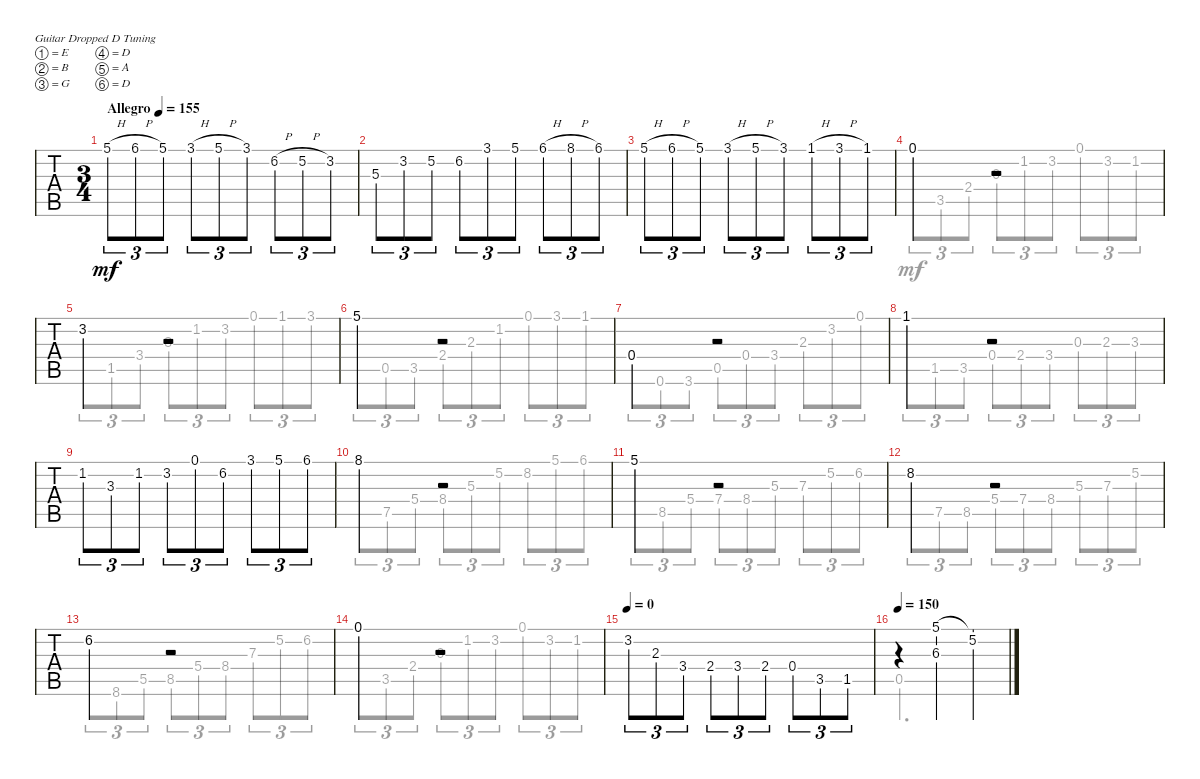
\bracketExtendMode groupsimilarinstruments
\singleTrackTrackNamePolicy hidden
\multiTrackTrackNamePolicy hidden
\firstSystemTrackNameOrientation horizontal
\otherSystemsTrackNameOrientation horizontal
\track ("Untitled" "N-Gt") {instrument acousticgrandpiano}
\staff {tabs}
\tuning (E4 B3 G3 D3 A2 D2)
\displaytranspose 12
\voice
\ts (3 4)
\tempo (155 "Allegro")
\clef g2
\ks dminor
5.1{h}.8{tu (3 2) dy mf instrument acousticgrandpiano} 6.1{h}.8{tu (3 2)} 5.1.8{tu (3 2)} 3.1{h}.8{tu (3 2)} 5.1{h}.8{tu (3 2)} 3.1.8{tu (3 2)} 6.2{h}.8{tu (3 2)} 5.2{h}.8{tu (3 2)} 3.2.8{tu (3 2)} |
5.3.8{tu (3 2)} 3.2.8{tu (3 2)} 5.2.8{tu (3 2)} 6.2.8{tu (3 2)} 3.1.8{tu (3 2)} 5.1.8{tu (3 2)} 6.1{h}.8{tu (3 2)} 8.1{h}.8{tu (3 2)} 6.1.8{tu (3 2)} |
5.1{h}.8{tu (3 2)} 6.1{h}.8{tu (3 2)} 5.1.8{tu (3 2)} 3.1{h}.8{tu (3 2)} 5.1{h}.8{tu (3 2)} 3.1.8{tu (3 2)} 1.1{h}.8{tu (3 2)} 3.1{h}.8{tu (3 2)} 1.1.8{tu (3 2)} |
0.1.4 r.2 |
3.2.4 r.2 |
5.1.4 r.2 |
0.4.4 r.2 |
1.1.4 r.2 |
1.2.8{tu (3 2)} 3.3.8{tu (3 2)} 1.2.8{tu (3 2)} 3.2.8{tu (3 2)} 0.1.8{tu (3 2)} 6.2.8{tu (3 2)} 3.1.8{tu (3 2)} 5.1.8{tu (3 2)} 6.1.8{tu (3 2)} |
8.1.4 r.2 |
5.1.4 r.2 |
8.2.4 r.2 |
6.2.4 r.2 |
0.1.4 r.2 |
\tempo 0
3.2.8{tu (3 2)} 2.3.8{tu (3 2)} 3.4.8{tu (3 2)} 2.4.8{tu (3 2)} 3.4.8{tu (3 2)} 2.4.8{tu (3 2)} 0.4.8{tu (3 2)} 3.5.8{tu (3 2)} 1.5.8{tu (3 2)} |
\tempo 150
r.4 (5.1 6.3).4 (5.1{t} 5.2).4
\voice
\clef g2
\ottava regular
\simile none
\ks dminor
|
|
|
0.1.8{tu (3 2)} 3.5.8{tu (3 2)} 2.4.8{tu (3 2)} 0.3.8{tu (3 2)} 1.2.8{tu (3 2)} 3.2.8{tu (3 2)} 0.1.8{tu (3 2)} 3.2.8{tu (3 2)} 1.2.8{tu (3 2)} |
3.2.8{tu (3 2)} 1.5.8{tu (3 2)} 3.4.8{tu (3 2)} 3.3.8{tu (3 2)} 1.2.8{tu (3 2)} 3.2.8{tu (3 2)} 0.1.8{tu (3 2)} 1.1.8{tu (3 2)} 3.1.8{tu (3 2)} |
5.1.8{tu (3 2)} 0.5.8{tu (3 2)} 3.5.8{tu (3 2)} 2.4.8{tu (3 2)} 2.3.8{tu (3 2)} 1.2.8{tu (3 2)} 0.1.8{tu (3 2)} 3.1.8{tu (3 2)} 1.1.8{tu (3 2)} |
0.4.8{tu (3 2)} 0.6.8{tu (3 2)} 3.6.8{tu (3 2)} 0.5.8{tu (3 2)} 0.4.8{tu (3 2)} 3.4.8{tu (3 2)} 2.3.8{tu (3 2)} 3.2.8{tu (3 2)} 0.1.8{tu (3 2)} |
1.1.8{tu (3 2)} 1.5.8{tu (3 2)} 3.5.8{tu (3 2)} 0.4.8{tu (3 2)} 2.4.8{tu (3 2)} 3.4.8{tu (3 2)} 0.3.8{tu (3 2)} 2.3.8{tu (3 2)} 3.3.8{tu (3 2)} |
|
8.1.8{tu (3 2)} 7.5.8{tu (3 2)} 5.4.8{tu (3 2)} 8.4.8{tu (3 2)} 5.3.8{tu (3 2)} 5.2.8{tu (3 2)} 8.2.8{tu (3 2)} 5.1.8{tu (3 2)} 6.1.8{tu (3 2)} |
5.1.8{tu (3 2)} 8.5.8{tu (3 2)} 5.4.8{tu (3 2)} 7.4.8{tu (3 2)} 8.4.8{tu (3 2)} 5.3.8{tu (3 2)} 7.3.8{tu (3 2)} 5.2.8{tu (3 2)} 6.2.8{tu (3 2)} |
8.2.8{tu (3 2)} 7.5.8{tu (3 2)} 8.5.8{tu (3 2)} 5.4.8{tu (3 2)} 7.4.8{tu (3 2)} 8.4.8{tu (3 2)} 5.3.8{tu (3 2)} 7.3.8{tu (3 2)} 5.2.8{tu (3 2)} |
6.2.8{tu (3 2)} 8.6.8{tu (3 2)} 5.5.8{tu (3 2)} 8.5.8{tu (3 2)} 5.4.8{tu (3 2)} 8.4.8{tu (3 2)} 7.3.8{tu (3 2)} 5.2.8{tu (3 2)} 6.2.8{tu (3 2)} |
0.1.8{tu (3 2)} 3.5.8{tu (3 2)} 2.4.8{tu (3 2)} 0.3.8{tu (3 2)} 1.2.8{tu (3 2)} 3.2.8{tu (3 2)} 0.1.8{tu (3 2)} 3.2.8{tu (3 2)} 1.2.8{tu (3 2)} |
|
0.5.2{d}
